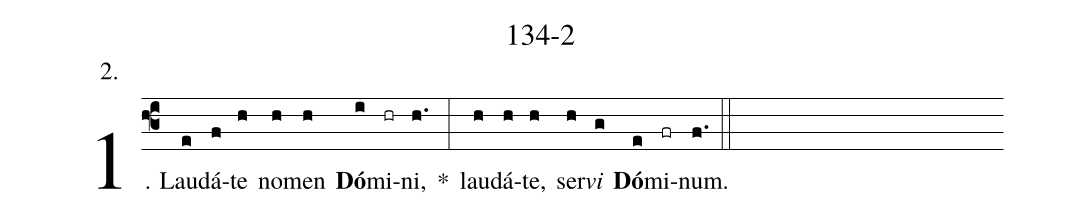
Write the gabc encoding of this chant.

name: 134-2;
annotation: 2.;
%%
(f3)1. Lau(e)dá(f)te(h) no(h)men(h) <b>Dó</b>(i)mi(hr)ni,(h.) *(:) lau(h)dá(h)te,(h) ser(h)<i>vi</i>(g) <b>Dó</b>(e)mi(fr)num.(f.) (::)
